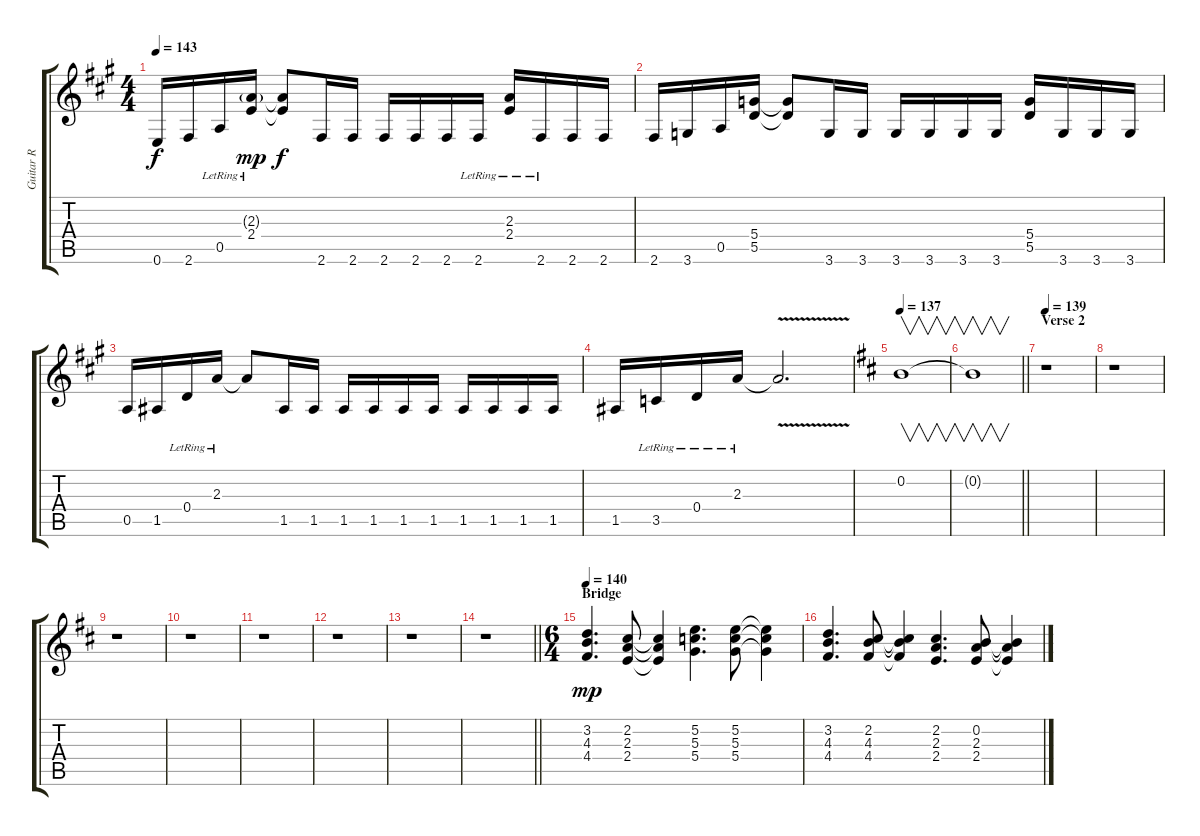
\track ("Guitar R" "Guitar R") {instrument distortionguitar}
\staff {score tabs}
\tuning (E4 B3 G3 D3 A2 E2) {hide}
\ts (4 4)
\tempo 143
\clef g2
\ks a
0.6.16{dy f} 2.6.16 0.5{lr}.16 (2.3{g lr} 2.4{lr}).16{dy mp} (2.3{t} 2.4{t}).8{dy f} 2.6.16 2.6.16 2.6.16 2.6.16 2.6.16 2.6{lr}.16 (2.3{lr} 2.4{lr}).16 2.6{lr}.16 2.6.16 2.6.16 |
2.6.16 3.6.16 0.5.16 (5.4 5.5).16 (5.4{t} 5.5{t}).8 3.6.16 3.6.16 3.6.16 3.6.16 3.6.16 3.6.16 (5.4 5.5).16 3.6.16 3.6.16 3.6.16 |
0.5.16 1.5.16 0.4{lr}.16 2.3{lr}.16 2.3{t}.8 1.5.16 1.5.16 1.5.16 1.5.16 1.5.16 1.5.16 1.5.16 1.5.16 1.5.16 1.5.16 |
1.5.16 3.5{lr}.16 0.4{lr}.16 2.3{lr}.16 2.3{v t}.2{d} |
\tempo 137
\ks d
0.2.1{v} |
\barLineRight lightlight
0.2{t}.1{v} |
\section ("" "Verse 2")
\tempo 139
r.1 |
r.1 |
r.1 |
r.1 |
r.1 |
r.1 |
r.1 |
\barLineRight lightlight
r.1 |
\ts (6 4)
\section ("" "Bridge")
\tempo 140
(3.2 4.3 4.4).4{d dy mp} (2.2 2.3 2.4).8 (2.2{t} 2.3{t} 2.4{t}).4 (5.2 5.3 5.4).4{d} (5.2 5.3 5.4).8 (5.2{t} 5.3{t} 5.4{t}).4 |
(3.2 4.3 4.4).4{d} (2.2 4.3 4.4).8 (2.2{t} 4.3{t} 4.4{t}).4 (2.2 2.3 2.4).4{d} (0.2 2.3 2.4).8 (0.2{t} 2.3{t} 2.4{t}).4
